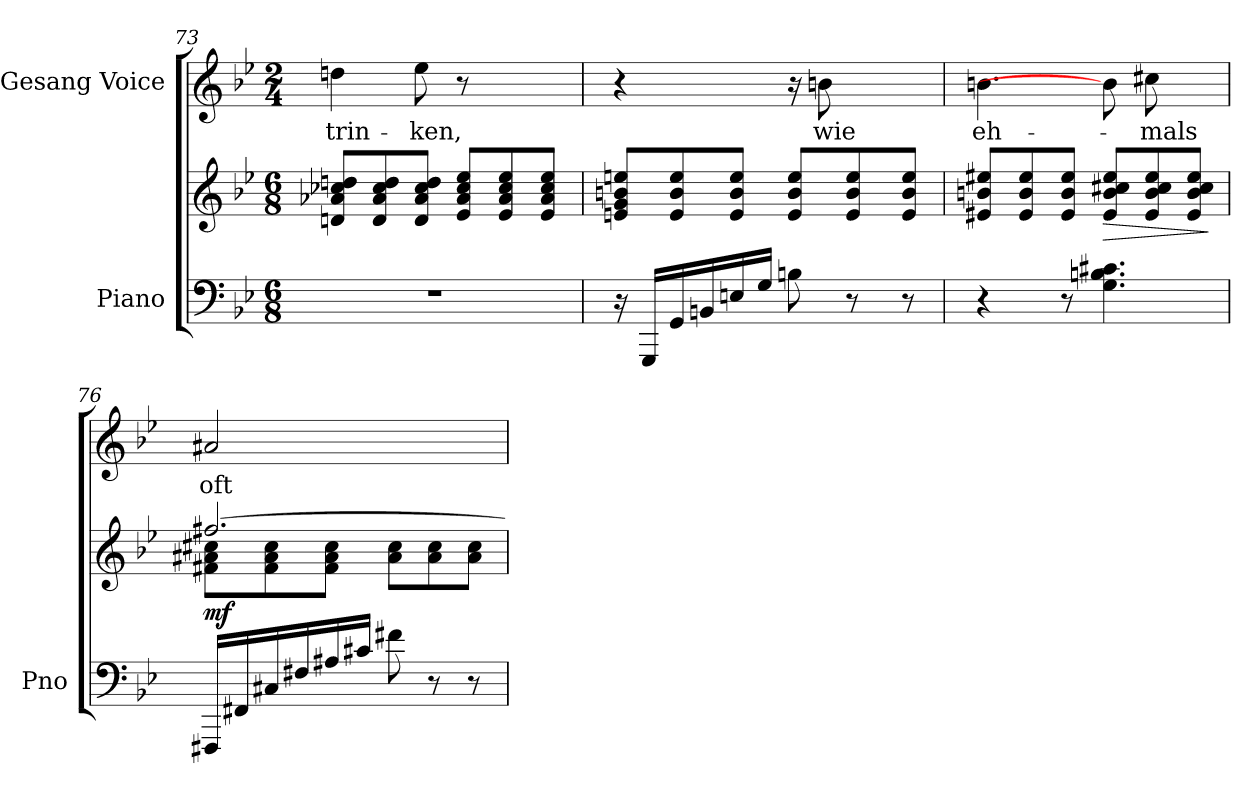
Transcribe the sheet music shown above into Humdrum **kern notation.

**kern	**kern	**dynam	**kern	**text
*part2	*part2	*part2	*part1	*part1
*staff3	*staff2	*staff2/3	*staff1	*staff1
*I"Piano	*	*	*I"Gesang Voice	*
*I'Pno	*	*	*	*
*clefF4	*clefG2	*	*clefG2	*
*k[b-e-]	*k[b-e-]	*	*k[b-e-]	*
*M6/8	*M6/8	*	*M2/4	*
=73	=73	=73	=73	=73
*^	*	*	*	*
!	!	!	!	!	!LO:LY:b
2.r	4.ryy	8dn/ 8a-X/ 8cc-X/ 8ddn/L	.	4ddn\	trin-
.	.	8d/ 8a-/ 8cc-/ 8dd/	.	.	.
!	!	!	!	!	!LO:LY:b
.	.	8d/ 8a-/ 8cc-/ 8dd/J	.	8ee-\	-ken,
.	4ryy	8e-/ 8a-/ 8cc-/ 8ee-/L	.	8r	.
.	.	8e-/ 8a-/ 8cc-/ 8ee-/	.	4ryy	.
.	8ryy	8e-/ 8a-/ 8cc-/ 8ee-/J	.	.	.
!!LO:PB:g=z
=74	=74	=74	=74	=74	=74
!	!	!	!	!LO:N:vis=4	!
*v	*v	*	*	*	*
16r	8en/ 8g/ 8bn/ 8een/L	.	4.r	.
16GGG/LL	.	.	.	.
16GG/	8e/ 8b/ 8ee/	.	.	.
16BBn/	.	.	.	.
16En/	8e/ 8b/ 8ee/J	.	.	.
16G/JJ	.	.	.	.
8Bn\	8e/ 8b/ 8ee/L	.	16r	.
!	!	!	!	!LO:LY:b
.	.	.	[8bn\	wie
8r	8e/ 8b/ 8ee/	.	.	.
.	.	.	8.ryy	.
8r	8e/ 8b/ 8ee/J	.	.	.
=75	=75	=75	=75	=75
!	!	!	!	!LO:LY:b
4r	8e#X/ 8bn/ 8ee#X/L	.	4.bn\	eh-
.	8e#/ 8b/ 8ee#/	.	.	.
8r	8e#/ 8b/ 8ee#/J	.	.	.
!	!	!LO:HP:b	!	!
4.G\ 4.Bn\ 4.c#X\	8e#/ 8b/ 8cc#X/ 8ee#/L	>	8b\]	.
!	!	!	!	!LO:LY:b
.	8e#/ 8b/ 8cc#/ 8ee#/	.	8cc#X\	-mals
.	8e#/ 8b/ 8cc#/ 8ee#/J	.	8ryy	.
.	.	]	.	.
=76	=76	=76	=76	=76
*	*^	*	*	*
!	!	!	!LO:DY:a=2	!	!LO:LY:b
16FFF#X/LL	[2.ff#X/	8f#X\ 8a#X\ 8cc#X\L	mf	2a#X/	oft
16FF#X/	.	.	.	.	.
16C#X/	.	8f#\ 8a#\ 8cc#\	.	.	.
16F#X/	.	.	.	.	.
16A#X/	.	8f#\ 8a#\ 8cc#\J	.	.	.
16c#X/JJ	.	.	.	.	.
8f#X\	.	8a#\ 8cc#\L	.	.	.
8r	.	8a#\ 8cc#\	.	4ryy	.
8r	.	8a#\ 8cc#\J	.	.	.
*	*v	*v	*	*	*
=	=	=	=	=
*-	*-	*-	*-	*-
